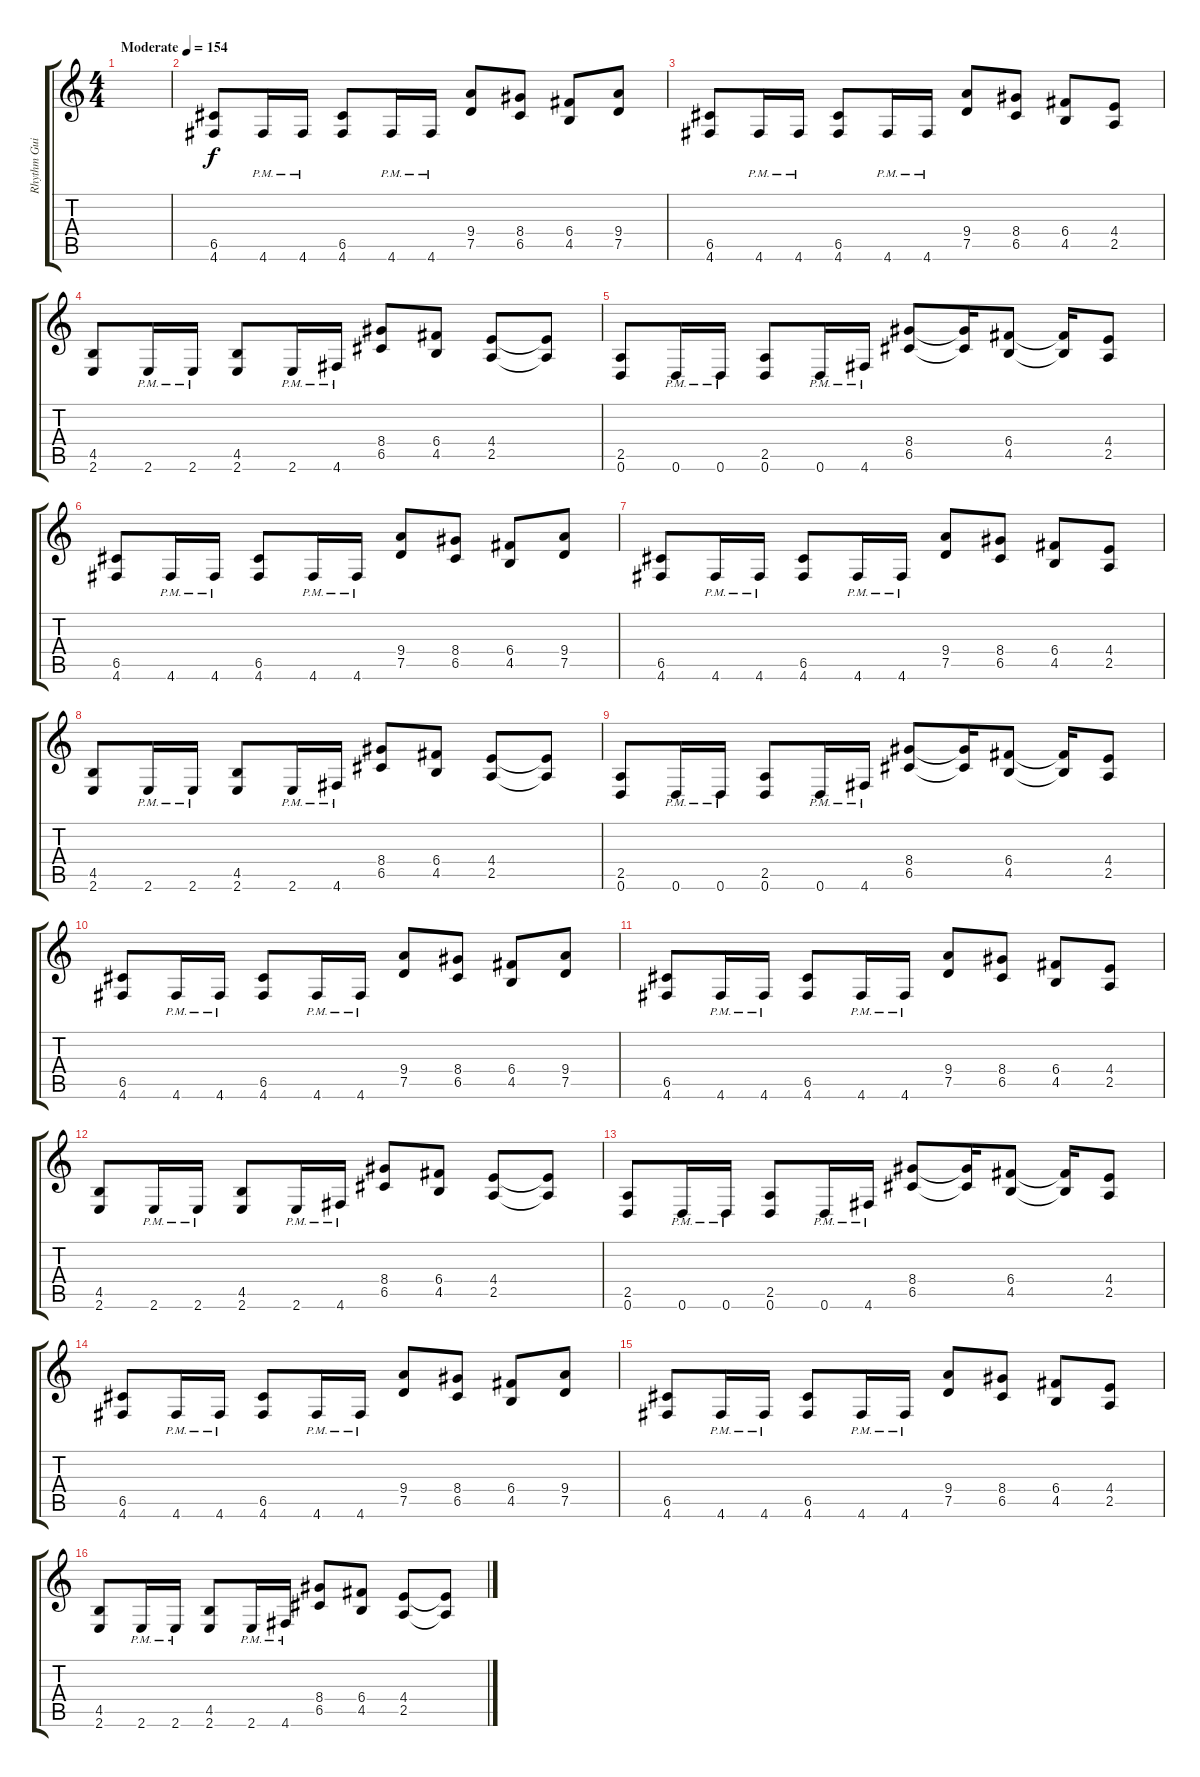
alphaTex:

\track ("Rhythm Guitar" "Rhythm Gui") {instrument overdrivenguitar}
\staff {score tabs}
\tuning (D4 A3 F3 C3 G2 D2) {hide}
\ts (4 4)
\tempo (154 "Moderate")
\clef g2
\ks c
|
(6.5 4.6).8 4.6{pm}.16 4.6{pm}.16 (6.5 4.6).8 4.6{pm}.16 4.6{pm}.16 (9.4 7.5).8 (8.4 6.5).8 (6.4 4.5).8 (9.4 7.5).8 |
(6.5 4.6).8 4.6{pm}.16 4.6{pm}.16 (6.5 4.6).8 4.6{pm}.16 4.6{pm}.16 (9.4 7.5).8 (8.4 6.5).8 (6.4 4.5).8 (4.4 2.5).8 |
(4.5 2.6).8 2.6{pm}.16 2.6{pm}.16 (4.5 2.6).8 2.6{pm}.16 4.6{pm}.16 (8.4 6.5).8 (6.4 4.5).8 (4.4 2.5).8 (4.4{t} 2.5{t}).8 |
(2.5 0.6).8 0.6{pm}.16 0.6{pm}.16 (2.5 0.6).8 0.6{pm}.16 4.6{pm}.16 (8.4 6.5).8 (8.4{t} 6.5{t}).16 (6.4 4.5).8 (6.4{t} 4.5{t}).16 (4.4 2.5).8 |
(6.5 4.6).8 4.6{pm}.16 4.6{pm}.16 (6.5 4.6).8 4.6{pm}.16 4.6{pm}.16 (9.4 7.5).8 (8.4 6.5).8 (6.4 4.5).8 (9.4 7.5).8 |
(6.5 4.6).8 4.6{pm}.16 4.6{pm}.16 (6.5 4.6).8 4.6{pm}.16 4.6{pm}.16 (9.4 7.5).8 (8.4 6.5).8 (6.4 4.5).8 (4.4 2.5).8 |
(4.5 2.6).8 2.6{pm}.16 2.6{pm}.16 (4.5 2.6).8 2.6{pm}.16 4.6{pm}.16 (8.4 6.5).8 (6.4 4.5).8 (4.4 2.5).8 (4.4{t} 2.5{t}).8 |
(2.5 0.6).8 0.6{pm}.16 0.6{pm}.16 (2.5 0.6).8 0.6{pm}.16 4.6{pm}.16 (8.4 6.5).8 (8.4{t} 6.5{t}).16 (6.4 4.5).8 (6.4{t} 4.5{t}).16 (4.4 2.5).8 |
(6.5 4.6).8 4.6{pm}.16 4.6{pm}.16 (6.5 4.6).8 4.6{pm}.16 4.6{pm}.16 (9.4 7.5).8 (8.4 6.5).8 (6.4 4.5).8 (9.4 7.5).8 |
(6.5 4.6).8 4.6{pm}.16 4.6{pm}.16 (6.5 4.6).8 4.6{pm}.16 4.6{pm}.16 (9.4 7.5).8 (8.4 6.5).8 (6.4 4.5).8 (4.4 2.5).8 |
(4.5 2.6).8 2.6{pm}.16 2.6{pm}.16 (4.5 2.6).8 2.6{pm}.16 4.6{pm}.16 (8.4 6.5).8 (6.4 4.5).8 (4.4 2.5).8 (4.4{t} 2.5{t}).8 |
(2.5 0.6).8 0.6{pm}.16 0.6{pm}.16 (2.5 0.6).8 0.6{pm}.16 4.6{pm}.16 (8.4 6.5).8 (8.4{t} 6.5{t}).16 (6.4 4.5).8 (6.4{t} 4.5{t}).16 (4.4 2.5).8 |
(6.5 4.6).8 4.6{pm}.16 4.6{pm}.16 (6.5 4.6).8 4.6{pm}.16 4.6{pm}.16 (9.4 7.5).8 (8.4 6.5).8 (6.4 4.5).8 (9.4 7.5).8 |
(6.5 4.6).8 4.6{pm}.16 4.6{pm}.16 (6.5 4.6).8 4.6{pm}.16 4.6{pm}.16 (9.4 7.5).8 (8.4 6.5).8 (6.4 4.5).8 (4.4 2.5).8 |
(4.5 2.6).8 2.6{pm}.16 2.6{pm}.16 (4.5 2.6).8 2.6{pm}.16 4.6{pm}.16 (8.4 6.5).8 (6.4 4.5).8 (4.4 2.5).8 (4.4{t} 2.5{t}).8
